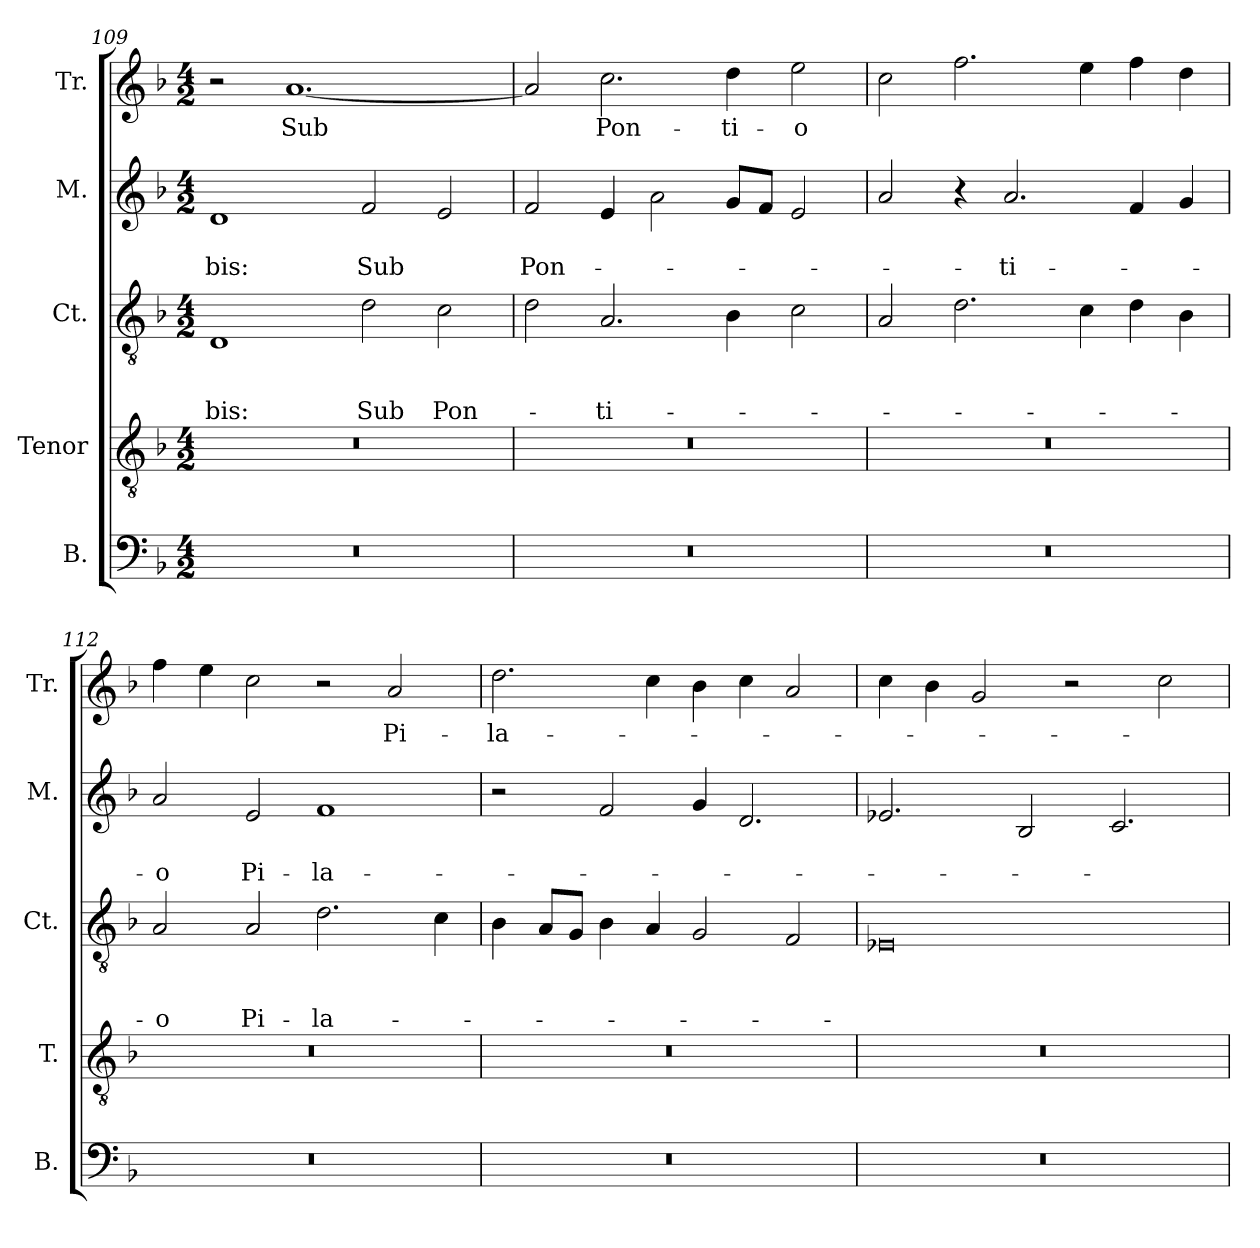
**kern	**kern	**kern	**text	**text	**text	**kern	**text	**text	**kern	**text
*part5	*part4	*part3	*part3	*part3	*part3	*part2	*part2	*part2	*part1	*part1
*staff5	*staff4	*staff3	*staff3	*staff3	*staff3	*staff2	*staff2	*staff2	*staff1	*staff1
*I"B.	*I"Tenor	*I"Ct.	*	*	*	*I"M.	*	*	*I"Tr.	*
*I'B.	*I'T.	*I'Ct.	*	*	*	*I'M.	*	*	*I'Tr.	*
*clefF4	*clefGv2	*clefGv2	*	*	*	*clefG2	*	*	*clefG2	*
*k[b-]	*k[b-]	*k[b-]	*	*	*	*k[b-]	*	*	*k[b-]	*
*F:	*F:	*F:	*	*	*	*F:	*	*	*F:	*
*M4/2	*M4/2	*M4/2	*	*	*	*M4/2	*	*	*M4/2	*
=109	=109	=109	=109	=109	=109	=109	=109	=109	=109	=109
!	!	!	!	!	!LO:LY:b	!	!	!LO:LY:b	!	!
0r	0r	1D	.	.	-bis:	1d	.	-bis:	2r	.
!	!	!	!	!	!	!	!	!	!	!LO:LY:b
.	.	.	.	.	.	.	.	.	[>1.a	Sub
!	!	!	!	!	!LO:LY:b	!	!	!LO:LY:b	!	!
.	.	2d\	.	.	Sub	2f/	.	Sub	.	.
!	!	!	!	!	!LO:LY:b	!	!	!	!	!
.	.	2c\	.	.	Pon-	2e/	.	.	.	.
!!LO:PB:g=z
=110	=110	=110	=110	=110	=110	=110	=110	=110	=110	=110
!	!	!	!	!	!	!	!	!LO:LY:b	!	!
0r	0r	2d\	.	.	.	2f/	.	Pon-	2a/]	.
!	!	!	!	!	!LO:LY:b	!	!	!	!	!LO:LY:b
.	.	2.A/	.	.	-ti-	4e/	.	.	2.cc\	Pon-
.	.	.	.	.	.	2a\	.	.	.	.
!	!	!	!	!	!	!	!	!	!	!LO:LY:b
.	.	4B-\	.	.	.	8g/L	.	.	4dd\	-ti-
.	.	.	.	.	.	8f/J	.	.	.	.
!	!	!	!	!	!	!	!	!	!	!LO:LY:b
.	.	2c\	.	.	.	2e/	.	.	2ee\	-o
=111	=111	=111	=111	=111	=111	=111	=111	=111	=111	=111
0r	0r	2A/	.	.	.	2a/	.	.	2cc\	.
.	.	2.d\	.	.	.	4r	.	.	2.ff\	.
!	!	!	!	!	!	!	!	!LO:LY:b	!	!
.	.	.	.	.	.	2.a/	.	-ti-	.	.
.	.	4c\	.	.	.	.	.	.	4ee\	.
.	.	4d\	.	.	.	4f/	.	.	4ff\	.
.	.	4B-\	.	.	.	4g/	.	.	4dd\	.
=112	=112	=112	=112	=112	=112	=112	=112	=112	=112	=112
!	!	!	!	!	!LO:LY:b	!	!	!LO:LY:b	!	!
0r	0r	2A/	.	.	-o	2a/	.	-o	4ff\	.
.	.	.	.	.	.	.	.	.	4ee\	.
!	!	!	!	!	!LO:LY:b	!	!	!LO:LY:b	!	!
.	.	2A/	.	.	Pi-	2e/	.	Pi-	2cc\	.
!	!	!	!	!	!LO:LY:b	!	!	!LO:LY:b	!	!
.	.	2.d\	.	.	-la-	1f	.	-la-	2r	.
!	!	!	!	!	!	!	!	!	!	!LO:LY:b
.	.	.	.	.	.	.	.	.	2a/	Pi-
.	.	4c\	.	.	.	.	.	.	.	.
=113	=113	=113	=113	=113	=113	=113	=113	=113	=113	=113
!	!	!	!	!	!	!	!	!	!	!LO:LY:b
0r	0r	4B-\	.	.	.	2r	.	.	2.dd\	-la-
.	.	8A/L	.	.	.	.	.	.	.	.
.	.	8G/J	.	.	.	.	.	.	.	.
.	.	4B-\	.	.	.	2f/	.	.	.	.
.	.	4A/	.	.	.	.	.	.	4cc\	.
.	.	2G/	.	.	.	4g/	.	.	4b-\	.
.	.	.	.	.	.	2.d/	.	.	4cc\	.
.	.	2F/	.	.	.	.	.	.	2a/	.
=114	=114	=114	=114	=114	=114	=114	=114	=114	=114	=114
0r	0r	0E-X	.	.	.	2.e-X/	.	.	4cc\	.
.	.	.	.	.	.	.	.	.	4b-\	.
.	.	.	.	.	.	.	.	.	2g/	.
.	.	.	.	.	.	2B-/	.	.	.	.
.	.	.	.	.	.	.	.	.	2r	.
.	.	.	.	.	.	2.c/	.	.	.	.
.	.	.	.	.	.	.	.	.	2cc\	.
=	=	=	=	=	=	=	=	=	=	=
*-	*-	*-	*-	*-	*-	*-	*-	*-	*-	*-
